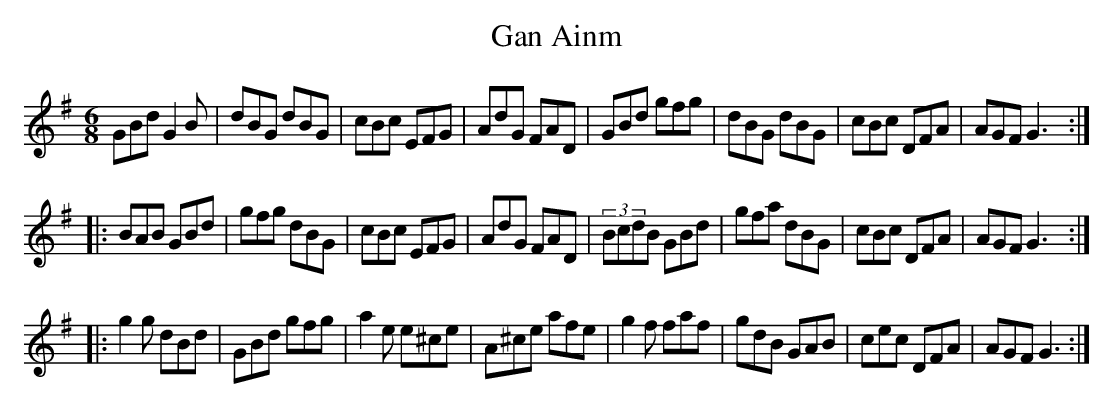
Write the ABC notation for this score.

X:1
T:Gan Ainm
M:6/8
K:G
GBd G2B | dBG dBG | cBc EFG | AdG FAD | GBd gfg | dBG dBG | cBc DFA | AGF G3 :|
|:BAB GBd | gfg dBG | cBc EFG | AdG FAD | (3BcdB GBd | gfa dBG | cBc DFA | AGF G3 :|
|:g2g dBd | GBd gfg | a2e e^ce | A^ce afe | g2f faf | gdB GAB | cec DFA | AGF G3 :|
